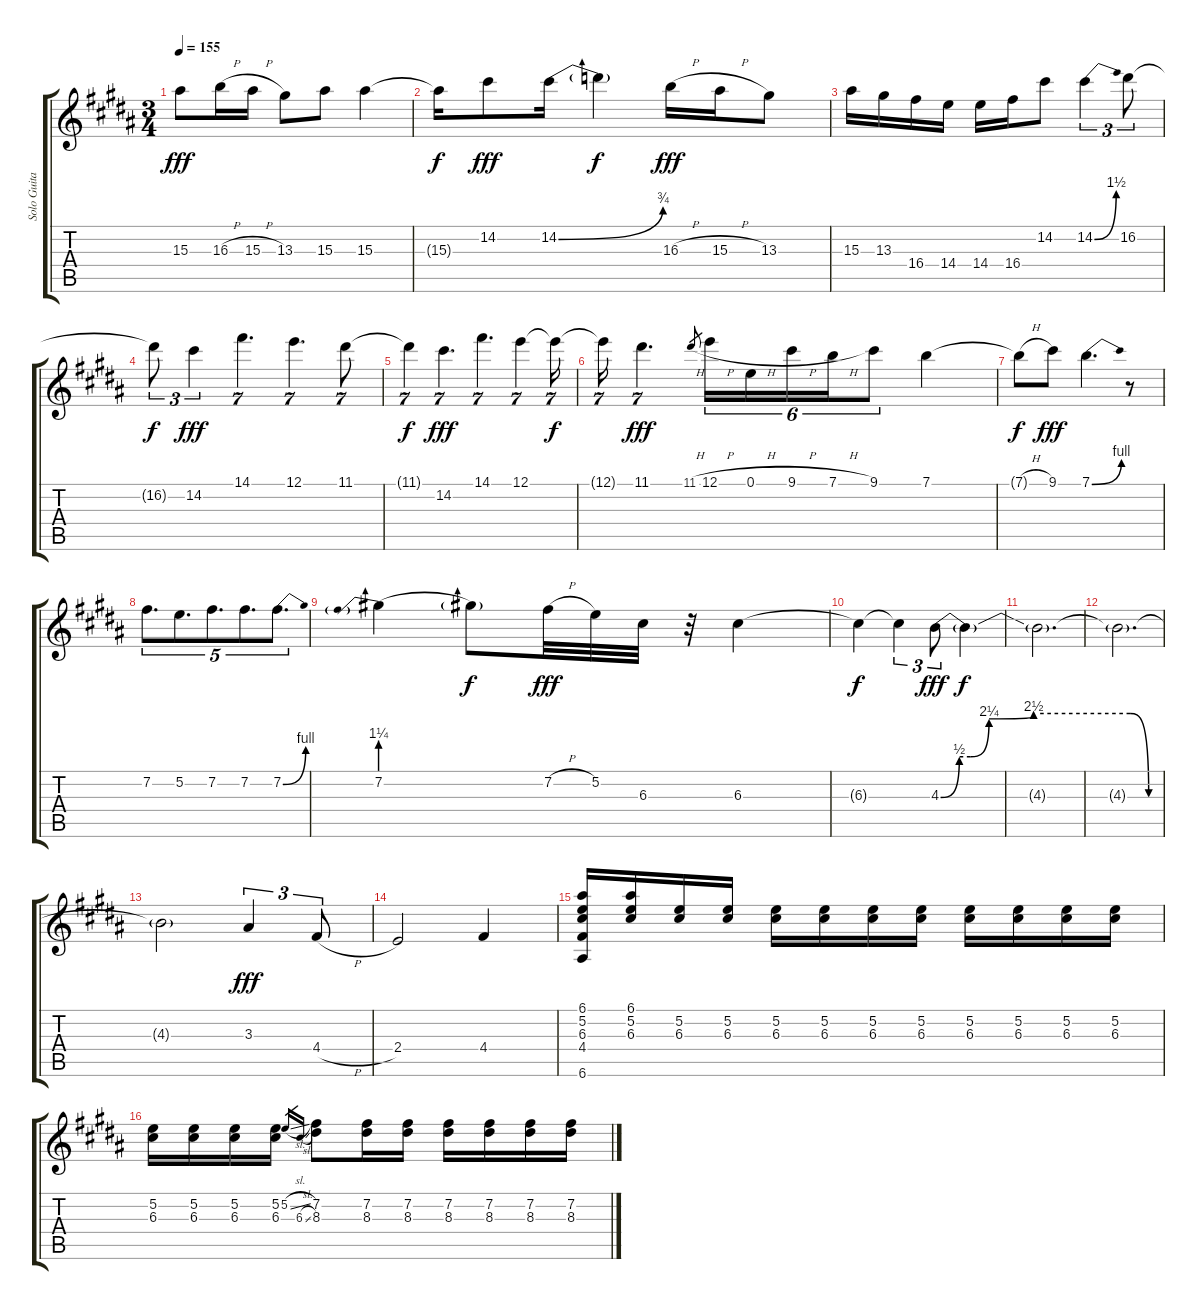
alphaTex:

\track ("Solo Guitar" "Solo Guita") {instrument distortionguitar}
\staff {score tabs}
\tuning (E4 B3 G3 D3 A2 E2) {hide}
\ts (3 4)
\tempo 155
\clef g2
\ks b
15.3.8{dy fff} 16.3{h}.16 15.3{h}.16 13.3.8 15.3.8 15.3.4 |
15.3{t}.16{dy f} 14.2.8{dy fff} 14.2{be (bend 0 0 60 3)}.16 14.2{t}.4{dy f} 16.3{h}.16{dy fff} 15.3{h}.16 13.3.8 |
15.3.16 13.3.16 16.4.16 14.4.16 14.4.16 16.4.16 14.2.8 14.2{be (bend 0 0 60 6)}.4{tu (3 2)} 16.2.8{tu (3 2)} |
16.2{t}.8{tu (3 2) dy f} 14.2.4{tu (3 2) dy fff} 14.1.4{d tu (7 4)} 12.1.4{d tu (7 4)} 11.1.8{tu (7 4)} |
11.1{t}.4{tu (7 4) dy f} 14.2.4{d tu (7 4) dy fff} 14.1.4{d tu (7 4)} 12.1.4{tu (7 4)} 12.1{t}.16{tu (7 4) dy f} |
12.1{t}.16{tu (7 4)} 11.1.4{d tu (7 4) dy fff} 11.1{h}.8{gr} 12.1{h}.16{tu (6 4)} 0.1{h}.16{tu (6 4)} 9.1{h}.16{tu (6 4)} 7.1{h}.16{tu (6 4)} 9.1.8{tu (6 4)} 7.1.4 |
7.1{h t}.8{dy f} 9.1.8{dy fff} 7.1{be (bend 0 0 60 4)}.4{d} r.8 |
7.2.8{d tu (5 4)} 5.2.8{d tu (5 4)} 7.2.8{d tu (5 4)} 7.2.8{d tu (5 4)} 7.2{be (bend 0 0 60 4)}.8{d tu (5 4)} |
7.2{be (prebend 0 5 60 5)}.4 7.2{t}.8{dy f} 7.2{h}.32{dy fff} 5.2.32 6.3.32 r.32 6.3.4 |
6.3{t}.4{dy f} 6.3{t}.4{tu (3 2)} 4.3{be (custom 0 0 5 2 8 2 13 9 25 10 51 10 56 0 60 0)}.8{tu (3 2) dy fff} 4.3{t}.4{dy f} |
4.3{t}.2{d} |
4.3{t}.2{d} |
4.3{t}.2 3.3.4{tu (3 2) dy fff} 4.4{h}.8{tu (3 2)} |
2.4.2 4.4.4 |
(6.1 5.2 6.3 4.4 6.6).16 (6.1 5.2 6.3).16 (5.2 6.3).16 (5.2 6.3).16 (5.2 6.3).16 (5.2 6.3).16 (5.2 6.3).16 (5.2 6.3).16 (5.2 6.3).16 (5.2 6.3).16 (5.2 6.3).16 (5.2 6.3).16 |
(5.2 6.3).16 (5.2 6.3).16 (5.2 6.3).16 (5.2 6.3).16 5.2{sl}.16{gr} 6.3{sl}.16{gr} (7.2 8.3).8 (7.2 8.3).16 (7.2 8.3).16 (7.2 8.3).16 (7.2 8.3).16 (7.2 8.3).16 (7.2 8.3).16
